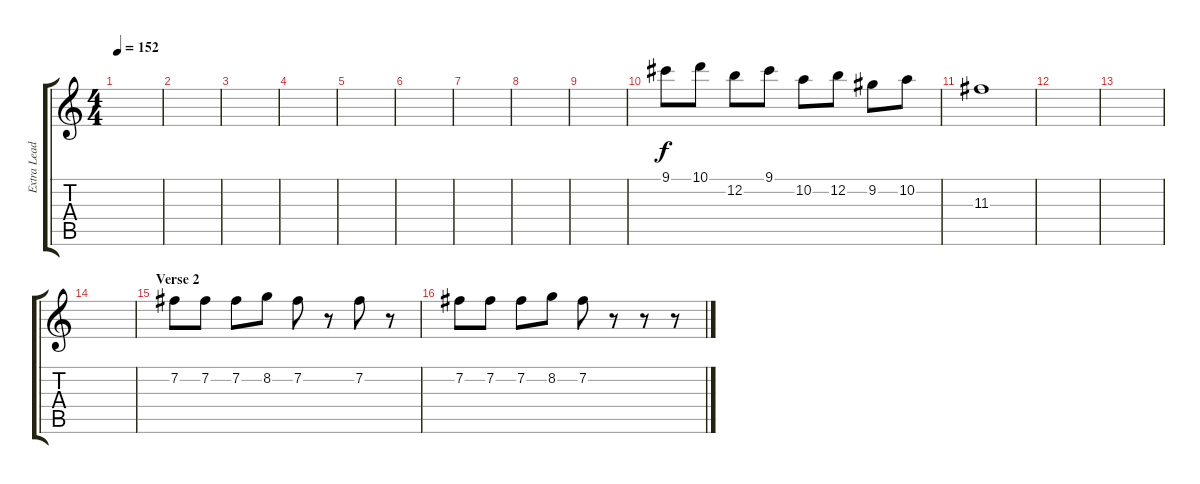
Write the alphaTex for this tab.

\track ("Extra Lead Guitar" "Extra Lead") {instrument electricguitarclean}
\staff {score tabs}
\tuning (E4 B3 G3 D3 A2 E2) {hide}
\ts (4 4)
\tempo 152
\clef g2
\ks c
|
|
|
|
|
|
|
|
|
9.1.8 10.1.8 12.2.8 9.1.8 10.2.8 12.2.8 9.2.8 10.2.8 |
11.3.1 |
|
|
|
\section ("" "Verse 2")
7.2.8 7.2.8 7.2.8 8.2.8 7.2.8 r.8 7.2.8 r.8 |
7.2.8 7.2.8 7.2.8 8.2.8 7.2.8 r.8 r.8 r.8
